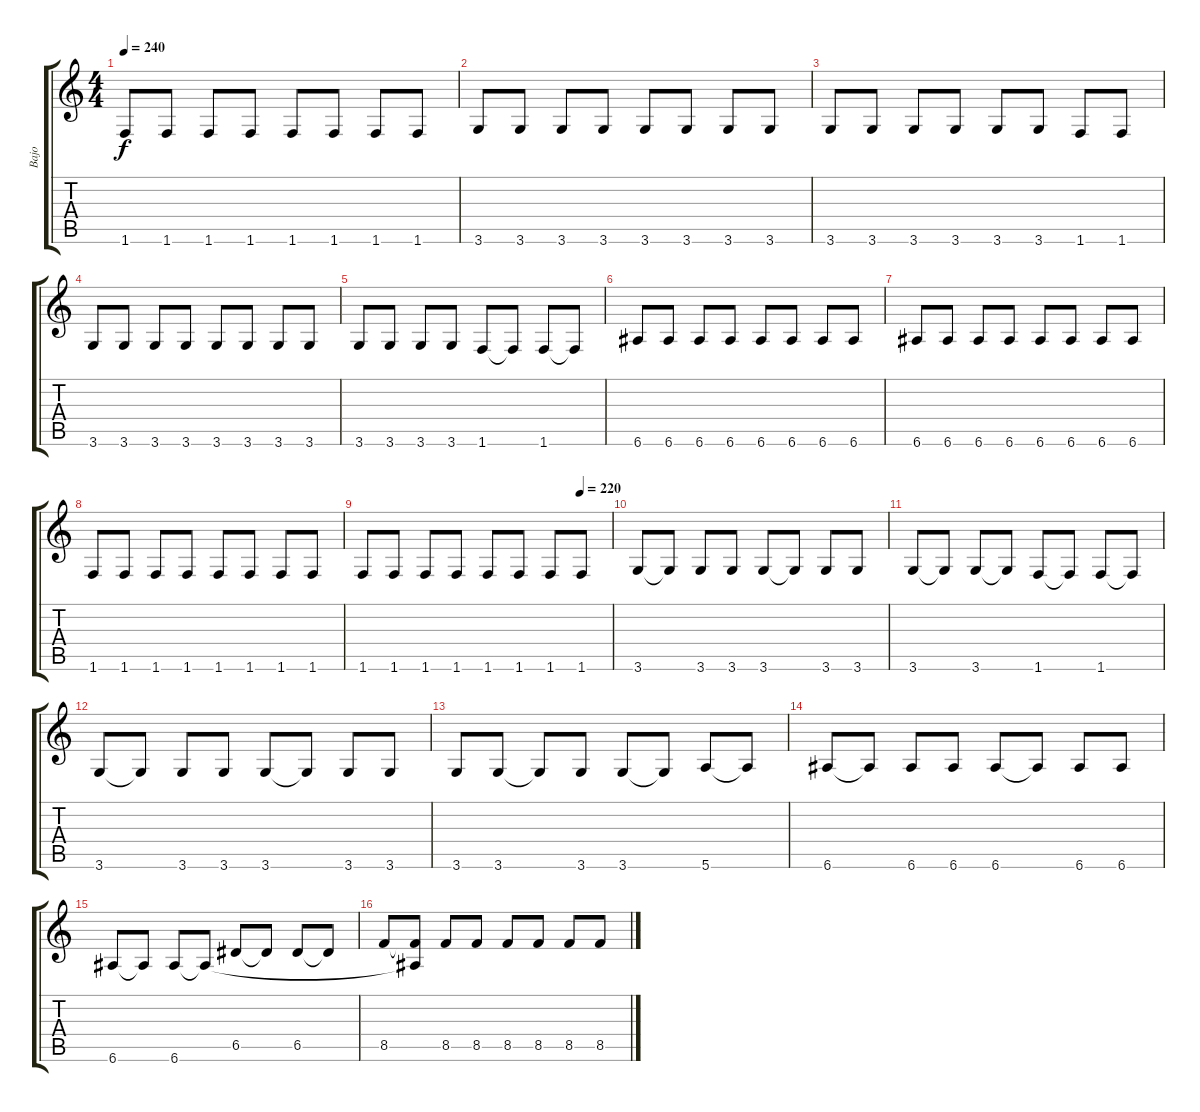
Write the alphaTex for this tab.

\track ("Bajo" "Bajo") {instrument electricbassfinger}
\staff {score tabs}
\tuning (E4 B3 G3 D3 A2 E2) {hide}
\ts (4 4)
\tempo 240
\clef g2
\ks c
1.6.8{dy f} 1.6.8 1.6.8 1.6.8 1.6.8 1.6.8 1.6.8 1.6.8 |
3.6.8 3.6.8 3.6.8 3.6.8 3.6.8 3.6.8 3.6.8 3.6.8 |
3.6.8 3.6.8 3.6.8 3.6.8 3.6.8 3.6.8 1.6.8 1.6.8 |
3.6.8 3.6.8 3.6.8 3.6.8 3.6.8 3.6.8 3.6.8 3.6.8 |
3.6.8 3.6.8 3.6.8 3.6.8 1.6.8 1.6{t}.8 1.6.8 1.6{t}.8 |
6.6.8 6.6.8 6.6.8 6.6.8 6.6.8 6.6.8 6.6.8 6.6.8 |
6.6.8 6.6.8 6.6.8 6.6.8 6.6.8 6.6.8 6.6.8 6.6.8 |
1.6.8 1.6.8 1.6.8 1.6.8 1.6.8 1.6.8 1.6.8 1.6.8 |
\tempo (220 0.875)
1.6.8 1.6.8 1.6.8 1.6.8 1.6.8 1.6.8 1.6.8 1.6.8 |
3.6.8 3.6{t}.8 3.6.8 3.6.8 3.6.8 3.6{t}.8 3.6.8 3.6.8 |
3.6.8 3.6{t}.8 3.6.8 3.6{t}.8 1.6.8 1.6{t}.8 1.6.8 1.6{t}.8 |
3.6.8 3.6{t}.8 3.6.8 3.6.8 3.6.8 3.6{t}.8 3.6.8 3.6.8 |
3.6.8 3.6.8 3.6{t}.8 3.6.8 3.6.8 3.6{t}.8 5.6.8 5.6{t}.8 |
6.6.8 6.6{t}.8 6.6.8 6.6.8 6.6.8 6.6{t}.8 6.6.8 6.6.8 |
6.6.8 6.6{t}.8 6.6.8 6.6{t}.8 6.5.8 6.5{t}.8 6.5.8 6.5{t}.8 |
8.5.8 (8.5{t} 6.6{t}).8 8.5.8 8.5.8 8.5.8 8.5.8 8.5.8 8.5.8
